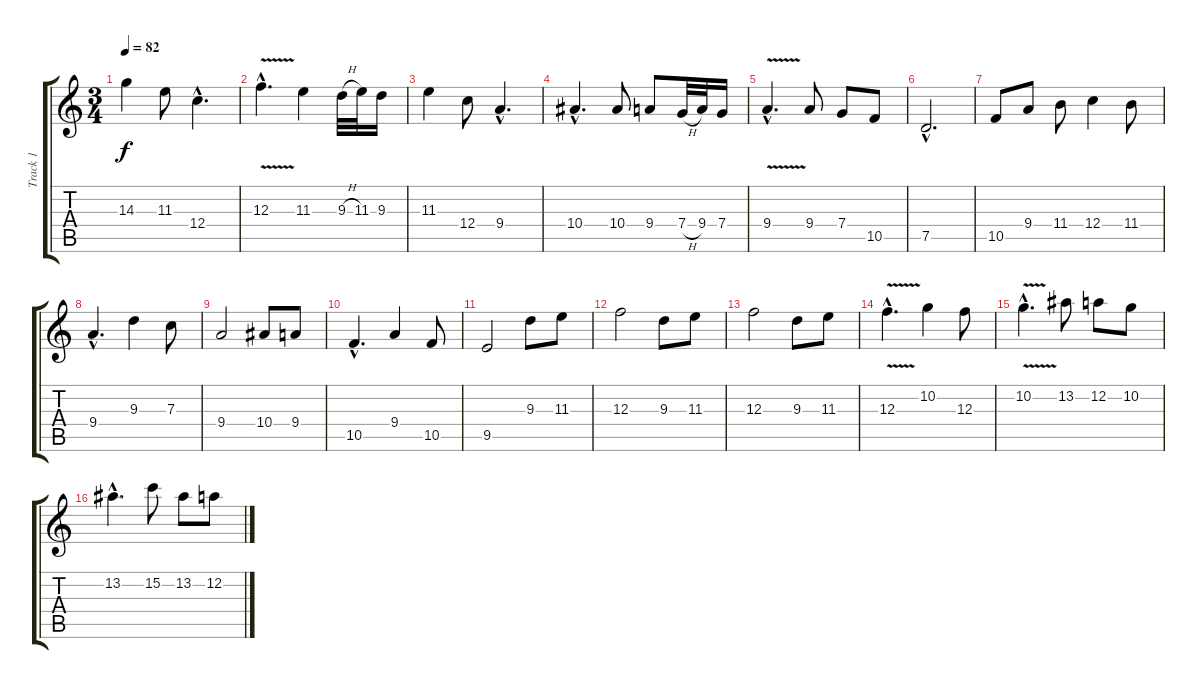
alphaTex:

\track ("Track 1" "Track 1") {instrument distortionguitar}
\staff {score tabs}
\tuning (D4 A3 F3 C3 G2 D2) {hide}
\ts (3 4)
\tempo 82
\clef g2
\ks c
14.3.4{dy f} 11.3.8 12.4{hac}.4{d} |
12.3{v hac}.4{d} 11.3.4 9.3{h}.32 11.3.32 9.3.16 |
11.3.4 12.4.8 9.4{hac}.4{d} |
10.4{hac}.4{d} 10.4.8 9.4.8 7.4{h}.32 9.4.32 7.4.16 |
9.4{v hac}.4{d} 9.4.8 7.4.8 10.5.8 |
7.5{hac}.2{d} |
10.5.8 9.4.8 11.4.8 12.4.4 11.4.8 |
9.4{hac}.4{d} 9.3.4 7.3.8 |
9.4.2 10.4.8 9.4.8 |
10.5{hac}.4{d} 9.4.4 10.5.8 |
9.5.2 9.3.8 11.3.8 |
12.3.2 9.3.8 11.3.8 |
12.3.2 9.3.8 11.3.8 |
12.3{v hac}.4{d} 10.2.4 12.3.8 |
10.2{v hac}.4{d} 13.2.8 12.2.8 10.2.8 |
13.2{hac}.4{d} 15.2.8 13.2.8 12.2.8
